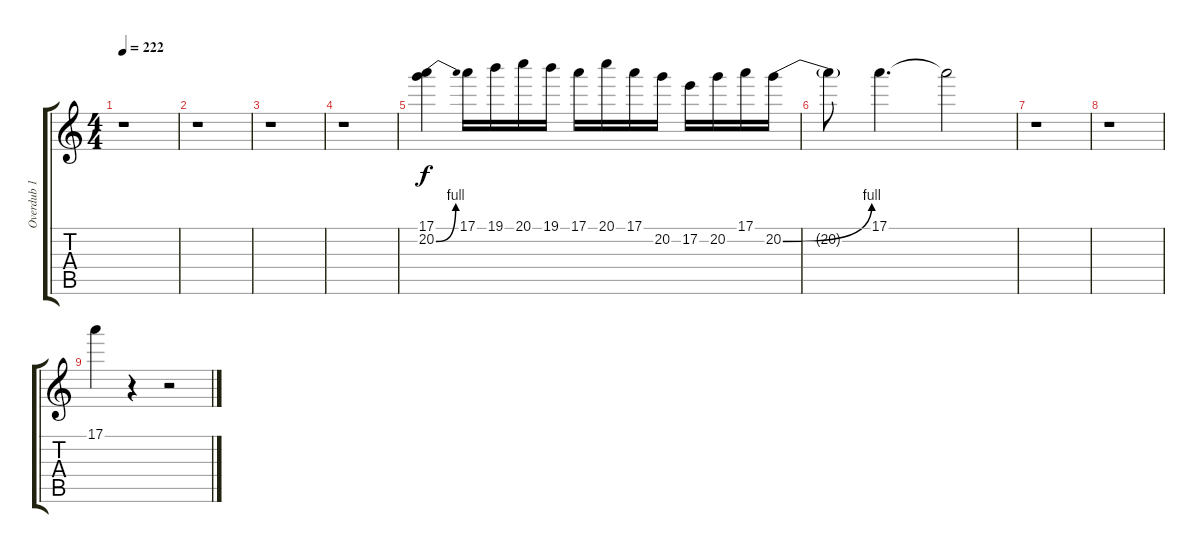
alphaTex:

\track ("Overdub 1" "Overdub 1") {instrument distortionguitar}
\staff {score tabs}
\tuning (E4 B3 G3 D3 A2 E2) {hide}
\ts (4 4)
\tempo 222
\clef g2
\ks c
r.1{dy f} |
r.1 |
r.1 |
r.1 |
(17.1 20.2{be (bend 0 0 60 4)}).4 17.1.16 19.1.16 20.1.16 19.1.16 17.1.16 20.1.16 17.1.16 20.2.16 17.2.16 20.2.16 17.1.16 20.2{be (bend 0 0 60 4)}.16 |
20.2{t}.8 17.1.4{d} 17.1{t}.2 |
r.1 |
r.1 |
17.1.4 r.4 r.2
